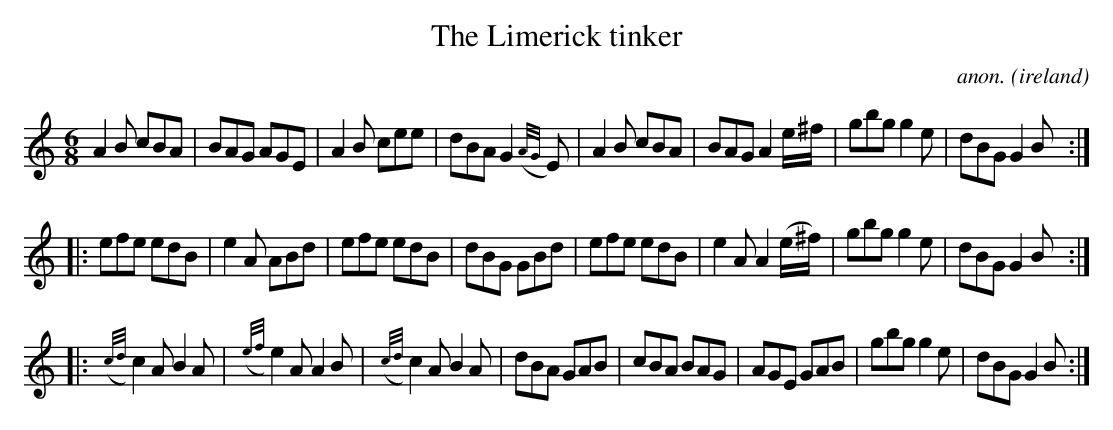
X:1
T:The Limerick tinker
O:ireland
C:anon.
M:6/8
L:1/8
K:Gmix
A2B cBA|BAG AGE|A2B cee|dBA G2({A/G/}E)|A2B cBA|BAG A2 e/^f/|gbg g2e|dBG G2B:|
|:efe edB|e2A ABd|efe edB|dBG GBd|efe edB|e2A A2 (e/^f/)|gbg g2e|dBG G2B:|
|:({c/d/}c2)A B2A|({e/f/}e2)A A2B|({c/d/}c2)A B2A|dBA GAB|cBA BAG|AGE GAB|gbg g2e|dBG G2B:|
